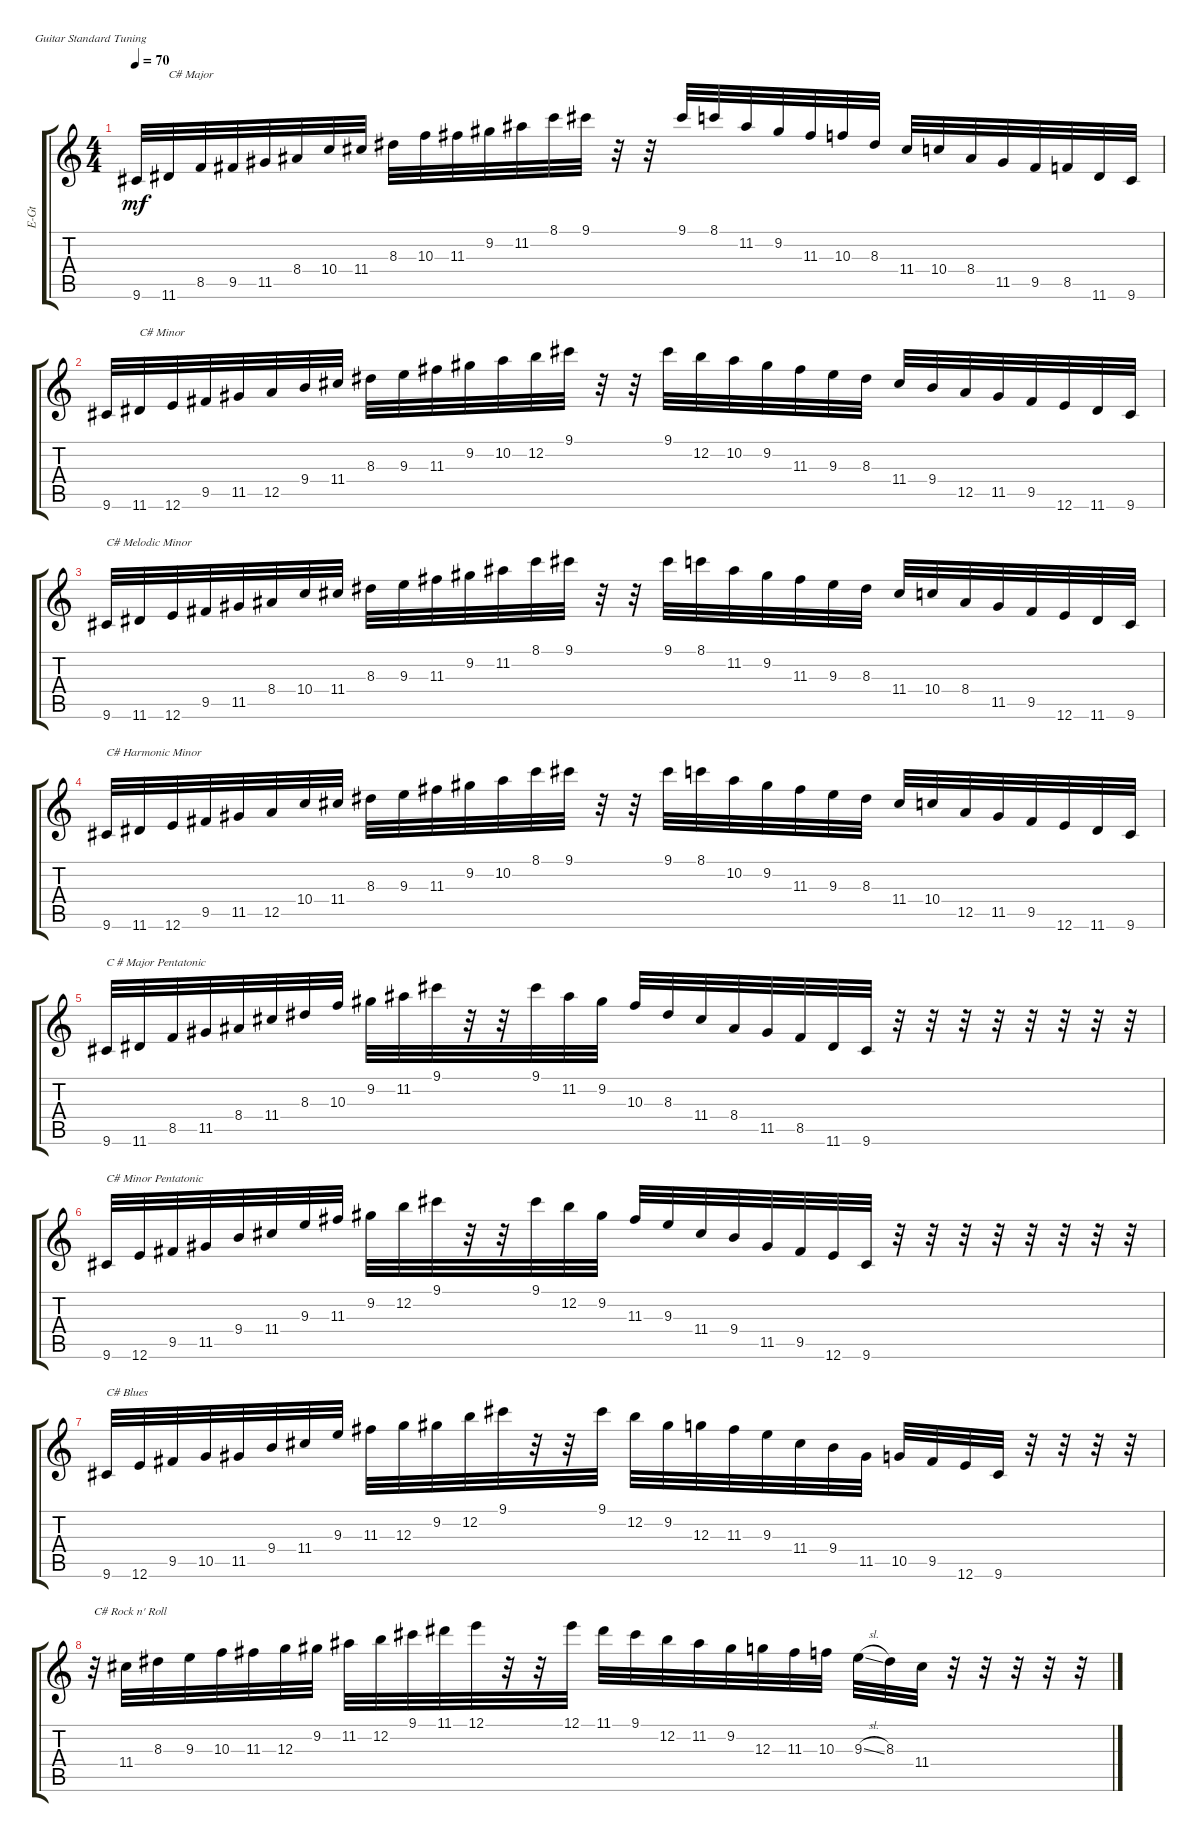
\defaultSystemsLayout 4
\bracketExtendMode groupsimilarinstruments
\otherSystemsTrackNameOrientation horizontal
\track ("Electric Guitar" "E-Gt") {instrument overdrivenguitar}
\staff {score tabs}
\tuning (E4 B3 G3 D3 A2 E2)
\ts (4 4)
\tempo 70
\clef g2
\ks c
9.6{acc #}.32{dy mf instrument overdrivenguitar beam Up} 11.6{acc #}.32{txt "C# Major" beam Up} 8.5.32{beam Up} 9.5{acc #}.32{beam Up} 11.5{acc #}.32{beam Up} 8.4{acc #}.32{beam Up} 10.4.32{beam Up} 11.4{acc #}.32{beam Up} 8.3{acc #}.32{beam Down} 10.3.32{beam Down} 11.3{acc #}.32{beam Down} 9.2{acc #}.32{beam Down} 11.2{acc #}.32{beam Down} 8.1.32{beam Down} 9.1{acc #}.32{beam Down} r.32{beam Up} r.32{beam Up} 9.1{acc #}.32{beam Down} 8.1.32{beam Down} 11.2{acc #}.32{beam Down} 9.2{acc #}.32{beam Down} 11.3{acc #}.32{beam Down} 10.3.32{beam Down} 8.3{acc #}.32{beam Down} 11.4{acc #}.32{beam Up} 10.4.32{beam Up} 8.4{acc #}.32{beam Up} 11.5{acc #}.32{beam Up} 9.5{acc #}.32{beam Up} 8.5.32{beam Up} 11.6{acc #}.32{beam Up} 9.6{acc #}.32{beam Up} |
9.6{acc #}.32{beam Up} 11.6{acc #}.32{txt "C# Minor" beam Up} 12.6.32{beam Up} 9.5{acc #}.32{beam Up} 11.5{acc #}.32{beam Up} 12.5.32{beam Up} 9.4.32{beam Up} 11.4{acc #}.32{beam Up} 8.3{acc #}.32{beam Down} 9.3.32{beam Down} 11.3{acc #}.32{beam Down} 9.2{acc #}.32{beam Down} 10.2.32{beam Down} 12.2.32{beam Down} 9.1{acc #}.32{beam Down} r.32{beam Down} r.32{beam Down} 9.1{acc #}.32{beam Down} 12.2.32{beam Down} 10.2.32{beam Down} 9.2{acc #}.32{beam Down} 11.3{acc #}.32{beam Down} 9.3.32{beam Down} 8.3{acc #}.32{beam Down} 11.4{acc #}.32{beam Up} 9.4.32{beam Up} 12.5.32{beam Up} 11.5{acc #}.32{beam Up} 9.5{acc #}.32{beam Up} 12.6.32{beam Up} 11.6{acc #}.32{beam Up} 9.6{acc #}.32{beam Up} |
9.6{acc #}.32{txt "C# Melodic Minor" beam Up} 11.6{acc #}.32{beam Up} 12.6.32{beam Up} 9.5{acc #}.32{beam Up} 11.5{acc #}.32{beam Up} 8.4{acc #}.32{beam Up} 10.4.32{beam Up} 11.4{acc #}.32{beam Up} 8.3{acc #}.32{beam Down} 9.3.32{beam Down} 11.3{acc #}.32{beam Down} 9.2{acc #}.32{beam Down} 11.2{acc #}.32{beam Down} 8.1.32{beam Down} 9.1{acc #}.32{beam Down} r.32{beam Down} r.32{beam Down} 9.1{acc #}.32{beam Down} 8.1.32{beam Down} 11.2{acc #}.32{beam Down} 9.2{acc #}.32{beam Down} 11.3{acc #}.32{beam Down} 9.3.32{beam Down} 8.3{acc #}.32{beam Down} 11.4{acc #}.32{beam Up} 10.4.32{beam Up} 8.4{acc #}.32{beam Up} 11.5{acc #}.32{beam Up} 9.5{acc #}.32{beam Up} 12.6.32{beam Up} 11.6{acc #}.32{beam Up} 9.6{acc #}.32{beam Up} |
9.6{acc #}.32{txt "C# Harmonic Minor" beam Up} 11.6{acc #}.32{beam Up} 12.6.32{beam Up} 9.5{acc #}.32{beam Up} 11.5{acc #}.32{beam Up} 12.5.32{beam Up} 10.4.32{beam Up} 11.4{acc #}.32{beam Up} 8.3{acc #}.32{beam Down} 9.3.32{beam Down} 11.3{acc #}.32{beam Down} 9.2{acc #}.32{beam Down} 10.2.32{beam Down} 8.1.32{beam Down} 9.1{acc #}.32{beam Down} r.32{beam Down} r.32{beam Down} 9.1{acc #}.32{beam Down} 8.1.32{beam Down} 10.2.32{beam Down} 9.2{acc #}.32{beam Down} 11.3{acc #}.32{beam Down} 9.3.32{beam Down} 8.3{acc #}.32{beam Down} 11.4{acc #}.32{beam Up} 10.4.32{beam Up} 12.5.32{beam Up} 11.5{acc #}.32{beam Up} 9.5{acc #}.32{beam Up} 12.6.32{beam Up} 11.6{acc #}.32{beam Up} 9.6{acc #}.32{beam Up} |
9.6{acc #}.32{txt "C # Major Pentatonic" beam Up} 11.6{acc #}.32{beam Up} 8.5.32{beam Up} 11.5{acc #}.32{beam Up} 8.4{acc #}.32{beam Up} 11.4{acc #}.32{beam Up} 8.3{acc #}.32{beam Up} 10.3.32{beam Up} 9.2{acc #}.32{beam Down} 11.2{acc #}.32{beam Down} 9.1{acc #}.32{beam Down} r.32{beam Down} r.32{beam Down} 9.1{acc #}.32{beam Down} 11.2{acc #}.32{beam Down} 9.2{acc #}.32{beam Down} 10.3.32{beam Up} 8.3{acc #}.32{beam Up} 11.4{acc #}.32{beam Up} 8.4{acc #}.32{beam Up} 11.5{acc #}.32{beam Up} 8.5.32{beam Up} 11.6{acc #}.32{beam Up} 9.6{acc #}.32{beam Up} r.32{beam Down} r.32{beam Down} r.32{beam Down} r.32{beam Down} r.32{beam Down} r.32{beam Down} r.32{beam Down} r.32{beam Down} |
9.6{acc #}.32{txt "C# Minor Pentatonic" beam Up} 12.6.32{beam Up} 9.5{acc #}.32{beam Up} 11.5{acc #}.32{beam Up} 9.4.32{beam Up} 11.4{acc #}.32{beam Up} 9.3.32{beam Up} 11.3{acc #}.32{beam Up} 9.2{acc #}.32{beam Down} 12.2.32{beam Down} 9.1{acc #}.32{beam Down} r.32{beam Down} r.32{beam Down} 9.1{acc #}.32{beam Down} 12.2.32{beam Down} 9.2{acc #}.32{beam Down} 11.3{acc #}.32{beam Up} 9.3.32{beam Up} 11.4{acc #}.32{beam Up} 9.4.32{beam Up} 11.5{acc #}.32{beam Up} 9.5{acc #}.32{beam Up} 12.6.32{beam Up} 9.6{acc #}.32{beam Up} r.32{beam Down} r.32{beam Down} r.32{beam Down} r.32{beam Down} r.32{beam Down} r.32{beam Down} r.32{beam Down} r.32{beam Down} |
9.6{acc #}.32{txt "C# Blues" beam Up} 12.6.32{beam Up} 9.5{acc #}.32{beam Up} 10.5.32{beam Up} 11.5{acc #}.32{beam Up} 9.4.32{beam Up} 11.4{acc #}.32{beam Up} 9.3.32{beam Up} 11.3{acc #}.32{beam Down} 12.3.32{beam Down} 9.2{acc #}.32{beam Down} 12.2.32{beam Down} 9.1{acc #}.32{beam Down} r.32{beam Down} r.32{beam Down} 9.1{acc #}.32{beam Down} 12.2.32{beam Down} 9.2{acc #}.32{beam Down} 12.3.32{beam Down} 11.3{acc #}.32{beam Down} 9.3.32{beam Down} 11.4{acc #}.32{beam Down} 9.4.32{beam Down} 11.5{acc #}.32{beam Down} 10.5.32{beam Up} 9.5{acc #}.32{beam Up} 12.6.32{beam Up} 9.6{acc #}.32{beam Up} r.32{beam Down} r.32{beam Down} r.32{beam Down} r.32{beam Down} |
r.32{txt "C# Rock n' Roll" beam Down} 11.4{acc #}.32{beam Down} 8.3{acc #}.32{beam Down} 9.3.32{beam Down} 10.3.32{beam Down} 11.3{acc #}.32{beam Down} 12.3.32{beam Down} 9.2{acc #}.32{beam Down} 11.2{acc #}.32{beam Down} 12.2.32{beam Down} 9.1{acc #}.32{beam Down} 11.1{acc #}.32{beam Down} 12.1.32{beam Down} r.32{beam Down} r.32{beam Down} 12.1.32{beam Down} 11.1{acc #}.32{beam Down} 9.1{acc #}.32{beam Down} 12.2.32{beam Down} 11.2{acc #}.32{beam Down} 9.2{acc #}.32{beam Down} 12.3.32{beam Down} 11.3{acc #}.32{beam Down} 10.3.32{beam Down} 9.3{sl}.32{beam Down} 8.3{acc #}.32{beam Down} 11.4{acc #}.32{beam Down} r.32{beam Down} r.32{beam Down} r.32{beam Down} r.32{beam Down} r.32{beam Down}
